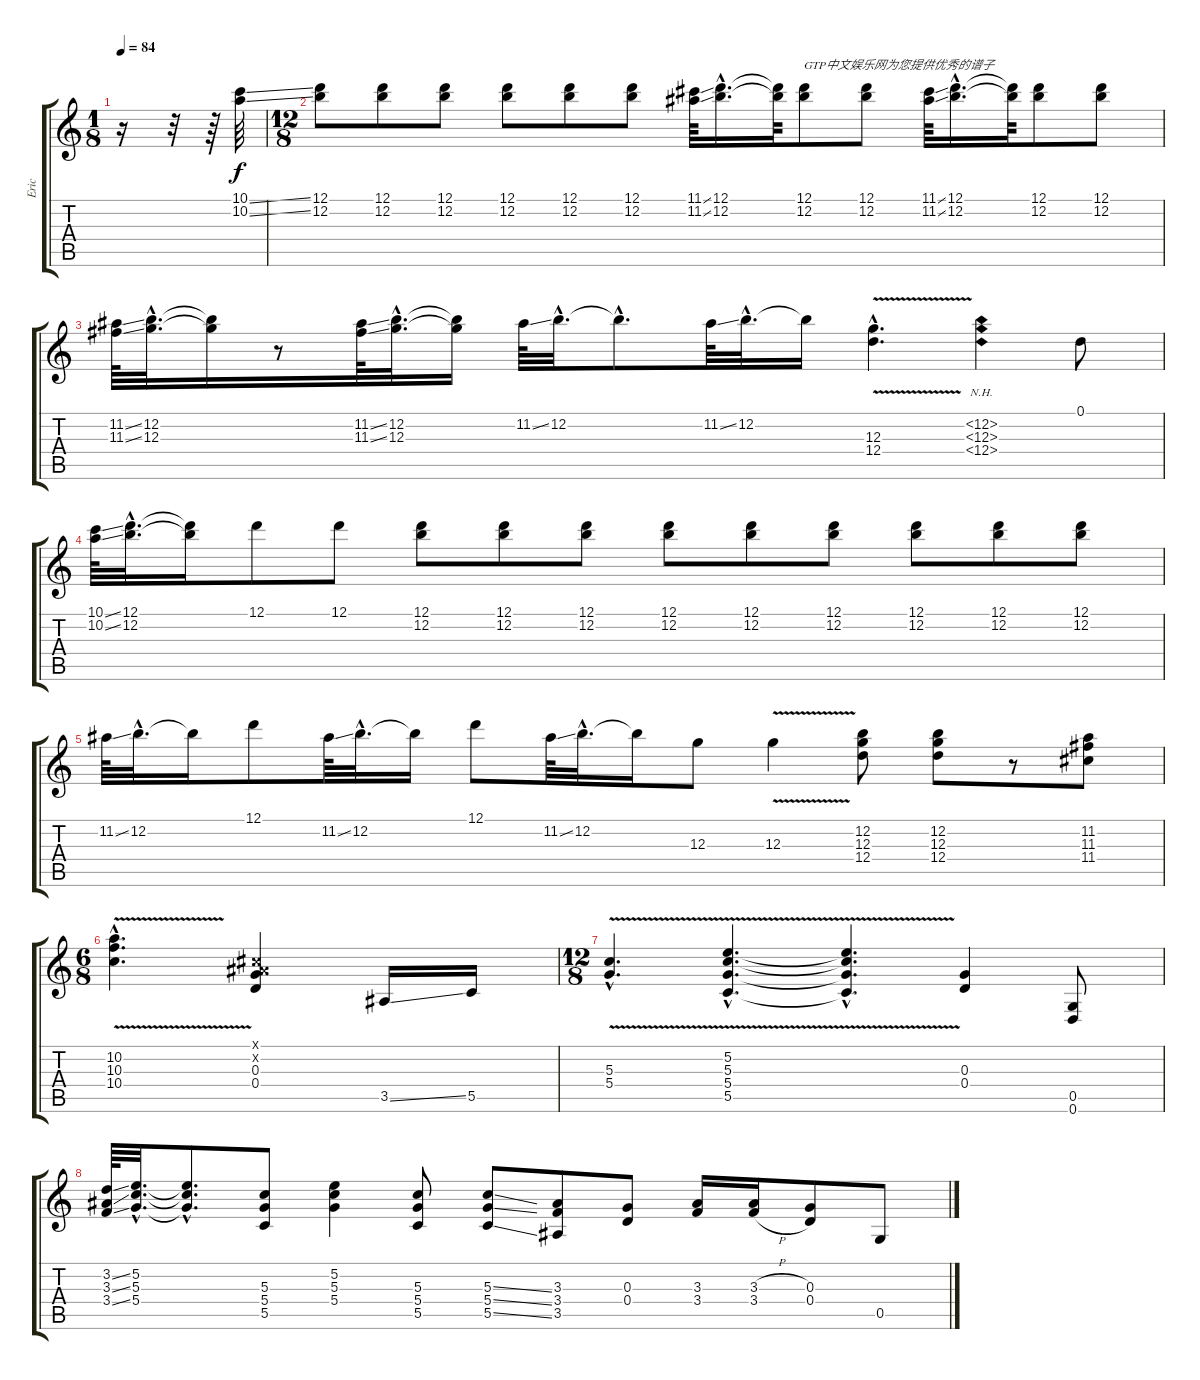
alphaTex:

\track ("Eric" "Eric") {instrument acousticguitarsteel}
\staff {score tabs}
\tuning (D4 B3 G3 D3 G2 D2) {hide}
\ts (1 8)
\tempo 84
\clef g2
\ks c
r.16{dy f instrument acousticguitarsteel} r.32 r.64 (10.1{ss} 10.2{ss}).64 |
\ts (12 8)
(12.1 12.2).8 (12.1 12.2).8 (12.1 12.2).8 (12.1 12.2).8 (12.1 12.2).8 (12.1 12.2).8 (11.1{ss} 11.2{ss}).64 (12.1{hac} 12.2{hac}).16{d} (12.1{t} 12.2{t}).64 (12.1 12.2).8{txt "GTP中文娱乐网为您提供优秀的谱子"} (12.1 12.2).8 (11.1{ss} 11.2{ss}).64 (12.1{hac} 12.2{hac}).16{d} (12.1{t} 12.2{t}).64 (12.1 12.2).8 (12.1 12.2).8 |
(11.2{ss} 11.3{ss}).64 (12.2{hac} 12.3{hac}).32{d} (12.2{t} 12.3{t}).16 r.8 (11.2{ss} 11.3{ss}).64 (12.2{hac} 12.3{hac}).32{d} (12.2{t} 12.3{t}).16 11.2{ss}.64 12.2{hac}.32{d} 12.2{hac t}.8{d} 11.2{ss}.64 12.2{hac}.32{d} 12.2{t}.16 (12.3{v hac} 12.4{v hac}).4{d} (12.2{nh} 12.3{nh} 12.4{nh}).4 0.1.8 |
(10.1{ss} 10.2{ss}).64 (12.1{hac} 12.2{hac}).32{d} (12.1{t} 12.2{t}).16 12.1.8 12.1.8 (12.1 12.2).8 (12.1 12.2).8 (12.1 12.2).8 (12.1 12.2).8 (12.1 12.2).8 (12.1 12.2).8 (12.1 12.2).8 (12.1 12.2).8 (12.1 12.2).8 |
11.2{ss}.64 12.2{hac}.32{d} 12.2{t}.16 12.1.8 11.2{ss}.64 12.2{hac}.32{d} 12.2{t}.16 12.1.8 11.2{ss}.64 12.2{hac}.32{d} 12.2{t}.16 12.3.8 12.3{v}.4 (12.2 12.3 12.4).8 (12.2 12.3 12.4).8 r.8 (11.2 11.3 11.4).8 |
\ts (6 8)
(10.2{v hac} 10.3{v hac} 10.4{v hac}).4{d} (-1.1{x} -1.2{x} 0.3 0.4).4 3.5{ss}.16 5.5.16 |
\ts (12 8)
(5.3{v hac} 5.4{v hac}).4{d} (5.2{v hac} 5.3{v hac} 5.4{v hac} 5.5{v hac}).4{d} (5.2{hac t} 5.3{hac t} 5.4{hac t} 5.5{hac t}).4{d} (0.3 0.4).4 (0.5 0.6).8 |
(3.2{ss} 3.3{ss} 3.4{ss}).64 (5.2{hac} 5.3{hac} 5.4{hac}).32{d} (5.2{hac t} 5.3{hac t} 5.4{hac t}).8{d} (5.3 5.4 5.5).8 (5.2 5.3 5.4).4 (5.3 5.4 5.5).8 (5.3{ss} 5.4{ss} 5.5{ss}).8 (3.3 3.4 3.5).8 (0.3 0.4).8 (3.3 3.4).16 (3.3{h} 3.4{h}).16 (0.3 0.4).8 0.5.8
